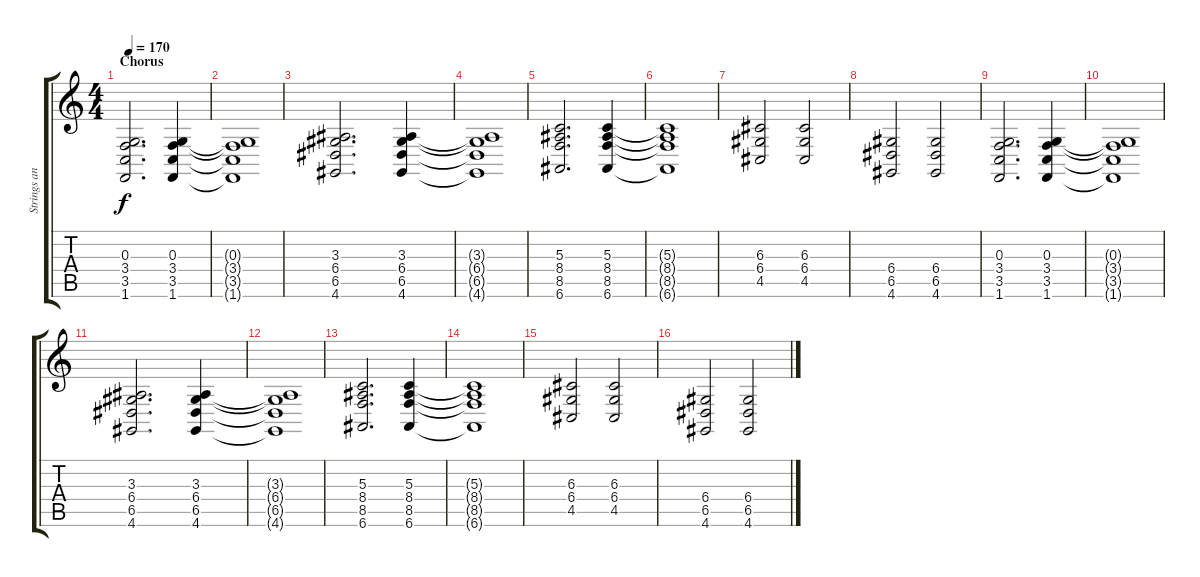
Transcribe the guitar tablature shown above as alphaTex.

\track ("Strings and Piano" "Strings an") {instrument stringensemble1}
\staff {score tabs}
\tuning (E4 B3 G3 D3 A2 E2) {hide}
\ts (4 4)
\section ("" "Chorus")
\tempo 170
\clef g2
\ks c
(0.3 3.4 3.5 1.6).2{d dy f volume 5 instrument brightacousticpiano} (0.3 3.4 3.5 1.6).4 |
(0.3{t} 3.4{t} 3.5{t} 1.6{t}).1 |
(3.3 6.4 6.5 4.6).2{d} (3.3 6.4 6.5 4.6).4 |
(3.3{t} 6.4{t} 6.5{t} 4.6{t}).1 |
(5.3 8.4 8.5 6.6).2{d} (5.3 8.4 8.5 6.6).4 |
(5.3{t} 8.4{t} 8.5{t} 6.6{t}).1 |
(6.3 6.4 4.5).2 (6.3 6.4 4.5).2 |
(6.4 6.5 4.6).2 (6.4 6.5 4.6).2 |
(0.3 3.4 3.5 1.6).2{d} (0.3 3.4 3.5 1.6).4 |
(0.3{t} 3.4{t} 3.5{t} 1.6{t}).1 |
(3.3 6.4 6.5 4.6).2{d} (3.3 6.4 6.5 4.6).4 |
(3.3{t} 6.4{t} 6.5{t} 4.6{t}).1 |
(5.3 8.4 8.5 6.6).2{d} (5.3 8.4 8.5 6.6).4 |
(5.3{t} 8.4{t} 8.5{t} 6.6{t}).1 |
(6.3 6.4 4.5).2 (6.3 6.4 4.5).2 |
(6.4 6.5 4.6).2 (6.4 6.5 4.6).2
